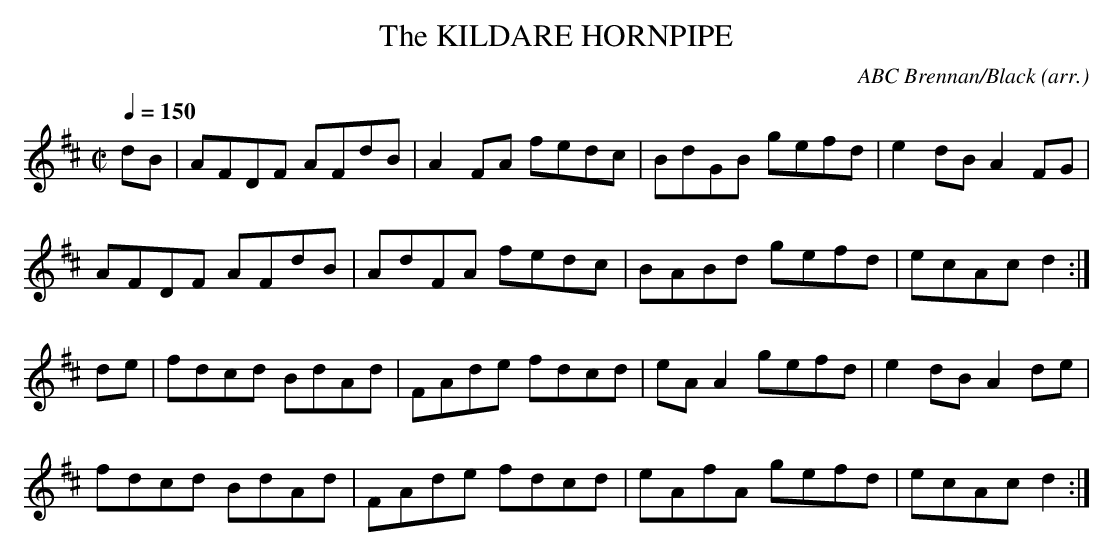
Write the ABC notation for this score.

X:1
T:KILDARE HORNPIPE, The
C:ABC Brennan/Black (arr.)
Q:1/4=150
M:C|
L:1/8 % dotted rhythm
K:D
dB|AFDF AFdB|A2FA fedc|BdGB gefd|e2dB A2FG|
AFDF AFdB|AdFA fedc|BABd gefd|ecAc d2:|
de|fdcd BdAd|FAde fdcd|eAA2 gefd|e2dB A2de|
fdcd BdAd|FAde fdcd|eAfA gefd|ecAc d2:|
